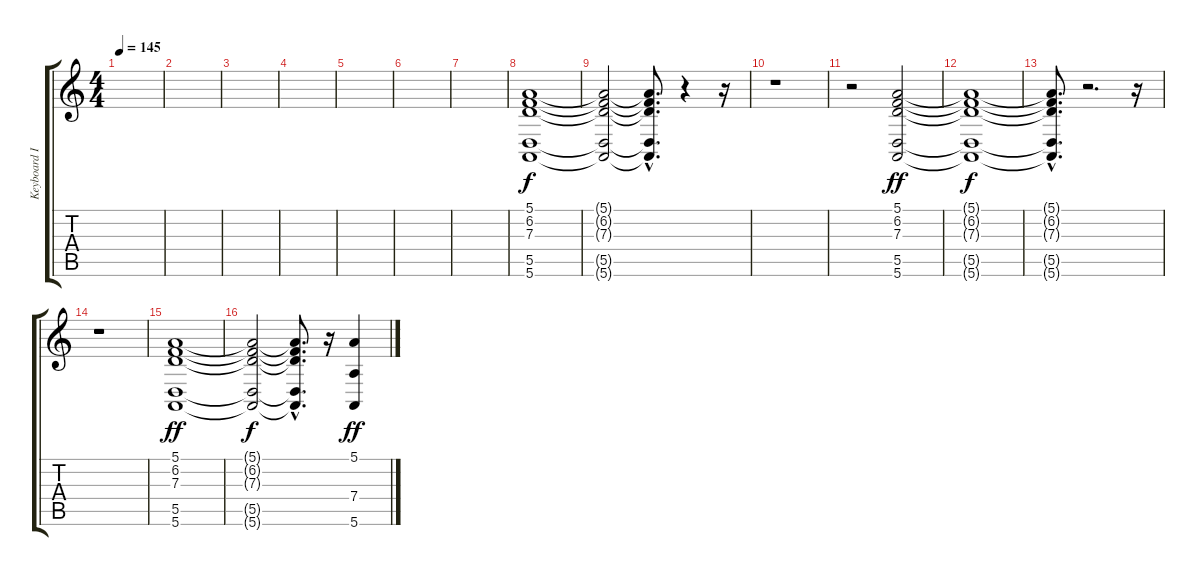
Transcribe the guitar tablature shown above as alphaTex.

\track ("Keyboard II" "Keyboard I") {instrument pad4choir}
\staff {score tabs}
\tuning (E4 B3 G3 D3 A2 E2) {hide}
\ts (4 4)
\tempo 145
\clef g2
\ks c
|
|
|
|
|
|
|
(5.1 6.2 7.3 5.5 5.6).1{volume 10} |
(5.1{t} 6.2{t} 7.3{t} 5.5{t} 5.6{t}).2{dy f} (5.1{hac t} 6.2{hac t} 7.3{hac t} 5.5{hac t} 5.6{hac t}).8{d} r.4 r.16 |
r.1 |
r.2 (5.1 6.2 7.3 5.5 5.6).2{dy ff} |
(5.1{t} 6.2{t} 7.3{t} 5.5{t} 5.6{t}).1{dy f} |
(5.1{hac t} 6.2{hac t} 7.3{hac t} 5.5{hac t} 5.6{hac t}).8{d} r.2{d} r.16 |
r.1 |
(5.1 6.2 7.3 5.5 5.6).1{dy ff} |
(5.1{t} 6.2{t} 7.3{t} 5.5{t} 5.6{t}).2{dy f} (5.1{hac t} 6.2{hac t} 7.3{hac t} 5.5{hac t} 5.6{hac t}).8{d} r.16 (5.1 7.4 5.6).4{dy ff}
